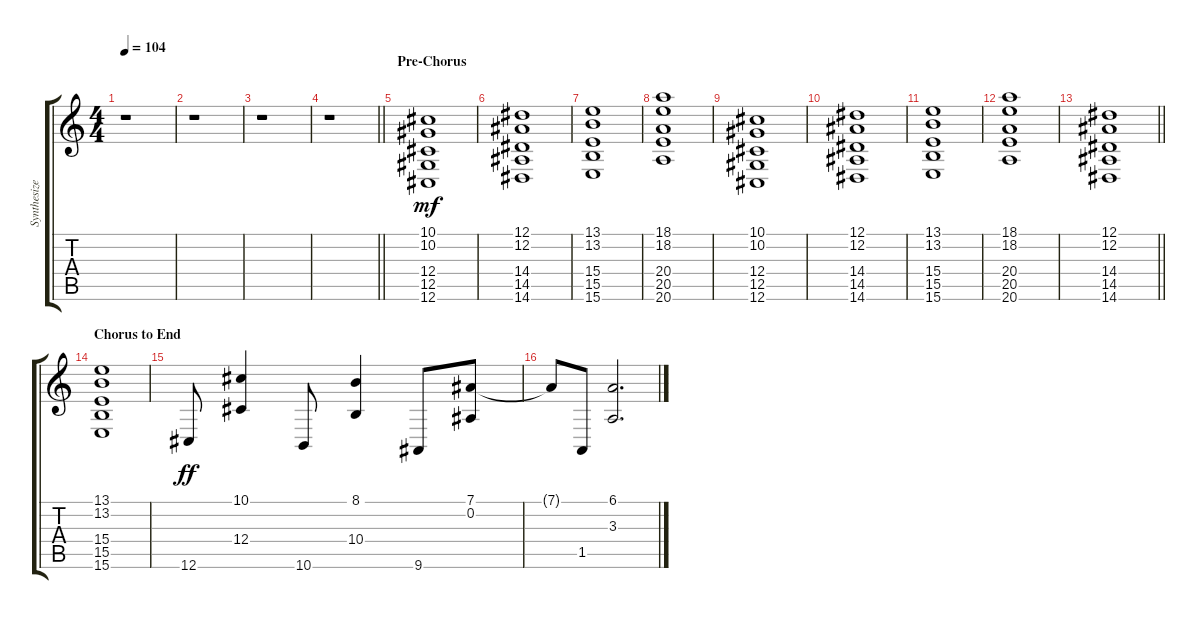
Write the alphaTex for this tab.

\track ("Synthesizer" "Synthesize") {instrument stringensemble2}
\staff {score tabs}
\tuning (Eb4 Bb3 Gb3 Db3 Ab2 Db2) {hide}
\ts (4 4)
\tempo 104
\clef g2
\ks c
r.1{dy mf} |
r.1 |
r.1 |
\barLineRight lightlight
r.1 |
\section ("" "Pre-Chorus")
(10.1 10.2 12.4 12.5 12.6).1 |
(12.1 12.2 14.4 14.5 14.6).1 |
(13.1 13.2 15.4 15.5 15.6).1 |
(18.1 18.2 20.4 20.5 20.6).1 |
(10.1 10.2 12.4 12.5 12.6).1 |
(12.1 12.2 14.4 14.5 14.6).1 |
(13.1 13.2 15.4 15.5 15.6).1 |
(18.1 18.2 20.4 20.5 20.6).1 |
\barLineRight lightlight
(12.1 12.2 14.4 14.5 14.6).1 |
\section ("" "Chorus to End")
(13.1 13.2 15.4 15.5 15.6).1 |
12.6.8{dy ff} (10.1 12.4).4 10.6.8 (8.1 10.4).4 9.6.8 (7.1 0.2).8 |
7.1{t}.8 1.5.8 (6.1 3.3).2{d}
